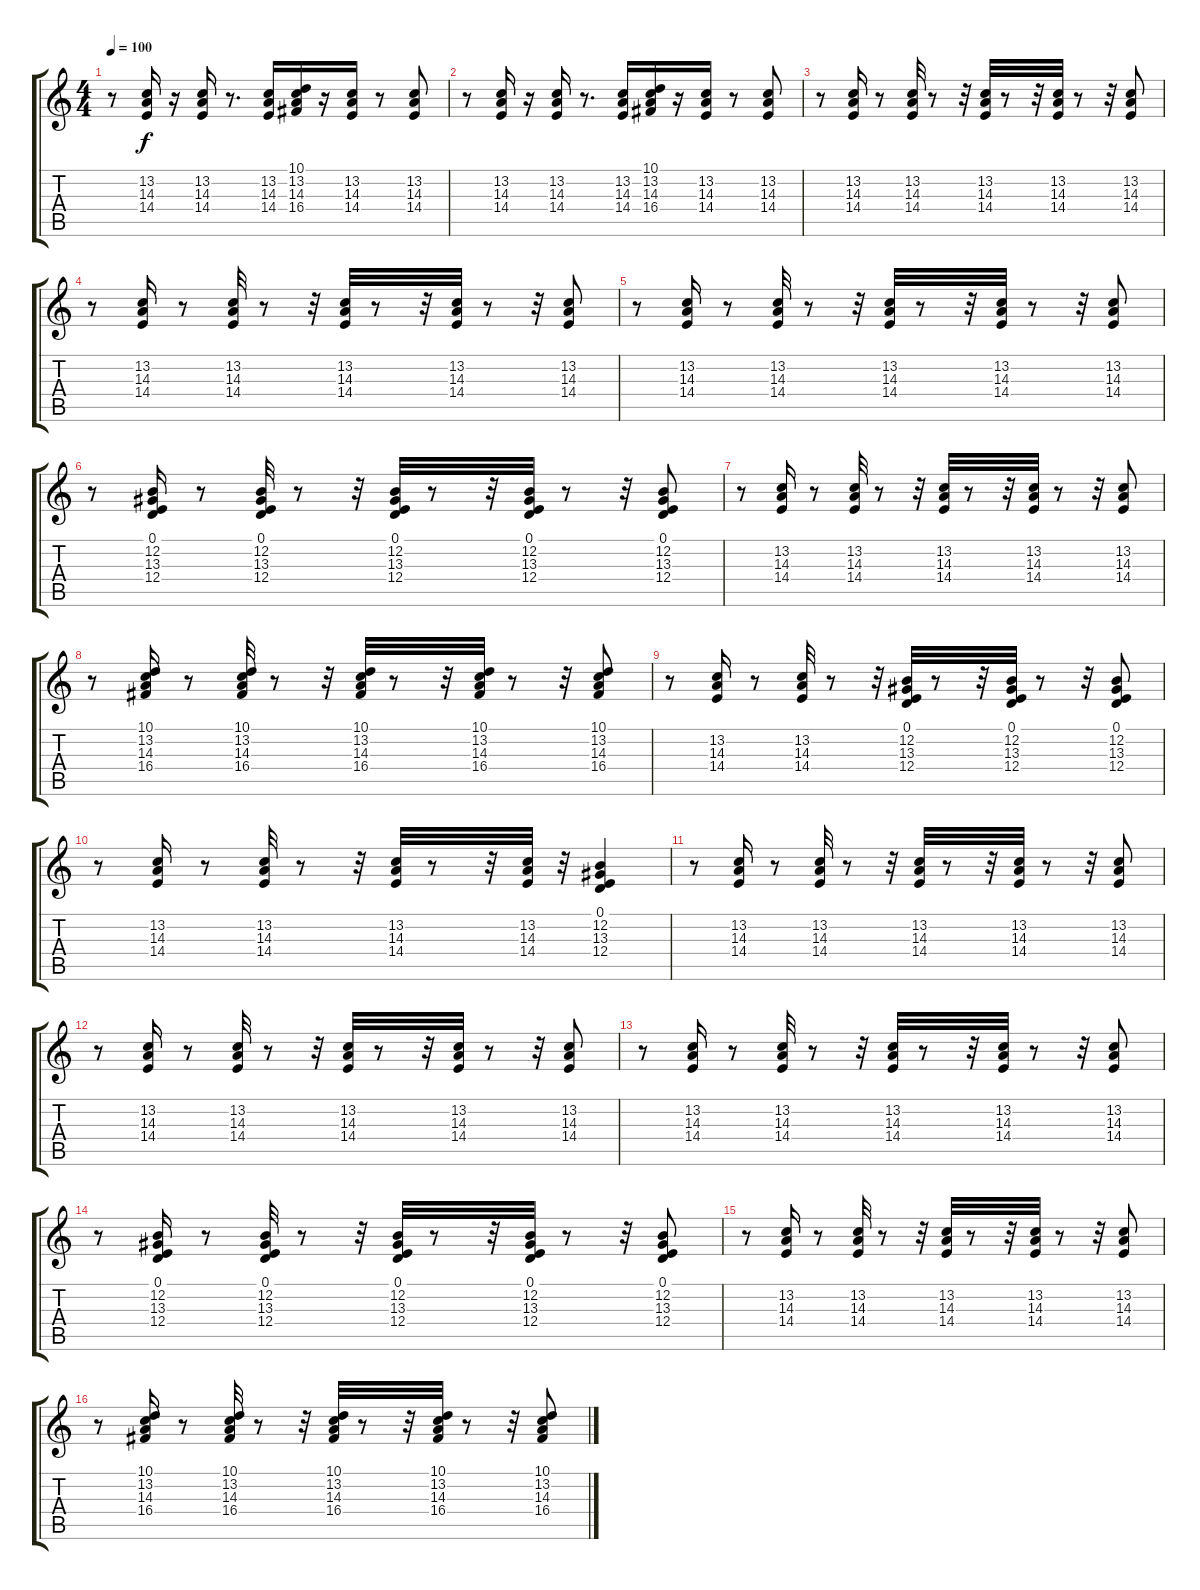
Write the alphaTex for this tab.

\track "" {instrument accordion}
\staff {score tabs}
\tuning (E4 B3 G3 D3 A2 E2) {hide}
\ts (4 4)
\tempo 100
\clef g2
\ks c
r.8{dy f} (13.2 14.3 14.4).16 r.16 (13.2 14.3 14.4).16 r.8{d} (13.2 14.3 14.4).16 (10.1 13.2 14.3 16.4).16 r.16 (13.2 14.3 14.4).16 r.8 (13.2 14.3 14.4).8 |
r.8 (13.2 14.3 14.4).16 r.16 (13.2 14.3 14.4).16 r.8{d} (13.2 14.3 14.4).16 (10.1 13.2 14.3 16.4).16 r.16 (13.2 14.3 14.4).16 r.8 (13.2 14.3 14.4).8 |
r.8 (13.2 14.3 14.4).16 r.8 (13.2 14.3 14.4).32 r.8 r.32 (13.2 14.3 14.4).32 r.8 r.32 (13.2 14.3 14.4).32 r.8 r.32 (13.2 14.3 14.4).8 |
r.8 (13.2 14.3 14.4).16 r.8 (13.2 14.3 14.4).32 r.8 r.32 (13.2 14.3 14.4).32 r.8 r.32 (13.2 14.3 14.4).32 r.8 r.32 (13.2 14.3 14.4).8 |
r.8 (13.2 14.3 14.4).16 r.8 (13.2 14.3 14.4).32 r.8 r.32 (13.2 14.3 14.4).32 r.8 r.32 (13.2 14.3 14.4).32 r.8 r.32 (13.2 14.3 14.4).8 |
r.8 (0.1 12.2 13.3 12.4).16 r.8 (0.1 12.2 13.3 12.4).32 r.8 r.32 (0.1 12.2 13.3 12.4).32 r.8 r.32 (0.1 12.2 13.3 12.4).32 r.8 r.32 (0.1 12.2 13.3 12.4).8 |
r.8 (13.2 14.3 14.4).16 r.8 (13.2 14.3 14.4).32 r.8 r.32 (13.2 14.3 14.4).32 r.8 r.32 (13.2 14.3 14.4).32 r.8 r.32 (13.2 14.3 14.4).8 |
r.8 (10.1 13.2 14.3 16.4).16 r.8 (10.1 13.2 14.3 16.4).32 r.8 r.32 (10.1 13.2 14.3 16.4).32 r.8 r.32 (10.1 13.2 14.3 16.4).32 r.8 r.32 (10.1 13.2 14.3 16.4).8 |
r.8 (13.2 14.3 14.4).16 r.8 (13.2 14.3 14.4).32 r.8 r.32 (0.1 12.2 13.3 12.4).32 r.8 r.32 (0.1 12.2 13.3 12.4).32 r.8 r.32 (0.1 12.2 13.3 12.4).8 |
r.8 (13.2 14.3 14.4).16 r.8 (13.2 14.3 14.4).32 r.8 r.32 (13.2 14.3 14.4).32 r.8 r.32 (13.2 14.3 14.4).32 r.32 (0.1 12.2 13.3 12.4).4 |
r.8 (13.2 14.3 14.4).16 r.8 (13.2 14.3 14.4).32 r.8 r.32 (13.2 14.3 14.4).32 r.8 r.32 (13.2 14.3 14.4).32 r.8 r.32 (13.2 14.3 14.4).8 |
r.8 (13.2 14.3 14.4).16 r.8 (13.2 14.3 14.4).32 r.8 r.32 (13.2 14.3 14.4).32 r.8 r.32 (13.2 14.3 14.4).32 r.8 r.32 (13.2 14.3 14.4).8 |
r.8 (13.2 14.3 14.4).16 r.8 (13.2 14.3 14.4).32 r.8 r.32 (13.2 14.3 14.4).32 r.8 r.32 (13.2 14.3 14.4).32 r.8 r.32 (13.2 14.3 14.4).8 |
r.8 (0.1 12.2 13.3 12.4).16 r.8 (0.1 12.2 13.3 12.4).32 r.8 r.32 (0.1 12.2 13.3 12.4).32 r.8 r.32 (0.1 12.2 13.3 12.4).32 r.8 r.32 (0.1 12.2 13.3 12.4).8 |
r.8 (13.2 14.3 14.4).16 r.8 (13.2 14.3 14.4).32 r.8 r.32 (13.2 14.3 14.4).32 r.8 r.32 (13.2 14.3 14.4).32 r.8 r.32 (13.2 14.3 14.4).8 |
r.8 (10.1 13.2 14.3 16.4).16 r.8 (10.1 13.2 14.3 16.4).32 r.8 r.32 (10.1 13.2 14.3 16.4).32 r.8 r.32 (10.1 13.2 14.3 16.4).32 r.8 r.32 (10.1 13.2 14.3 16.4).8
